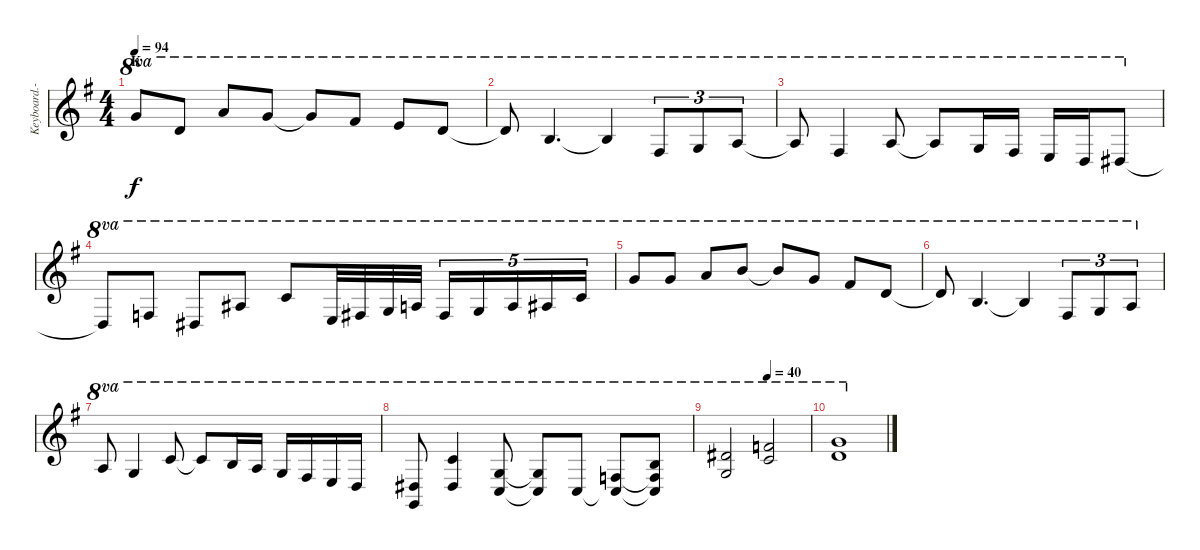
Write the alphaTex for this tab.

\track ("Keyboard.-III" "Keyboard.-") {instrument stringensemble1}
\staff {score}
\tuning (E4 B3 G3 D3 A2 E2 B1) {hide}
\ts (4 4)
\section ("" "K")
\tempo 94
\clef g2
\ks g
15.1.8{ot 8va dy f} 15.2.8{ot 8va} 17.1.8{ot 8va} 15.1.8{ot 8va} 15.1{t}.8{ot 8va} 14.1.8{ot 8va} 12.1.8{ot 8va} 15.2.8{ot 8va} |
15.2{t}.8{ot 8va} 12.2.4{d ot 8va} 12.2{t}.4{ot 8va} 2.1.8{tu (3 2) ot 8va} 3.1.8{tu (3 2) ot 8va} 5.1.8{tu (3 2) ot 8va} |
5.1{t}.8{ot 8va} 2.1.4{ot 8va} 5.1.8{ot 8va} 5.1{t}.8{ot 8va} 3.1.16{ot 8va} 2.1.16{ot 8va} 0.1.16{ot 8va} 3.2.16{ot 8va} 4.2.8{ot 8va} |
4.2{t}.8{ot 8va} 1.1.8{ot 8va} 4.2.8{ot 8va} 6.1.8{ot 8va} 8.1.8{ot 8va} 0.1.32{ot 8va} 2.1.32{ot 8va} 3.1.32{ot 8va} 5.1.32{ot 8va} 2.1.16{tu (5 4) ot 8va} 3.1.16{tu (5 4) ot 8va} 5.1.16{tu (5 4) ot 8va} 6.1.16{tu (5 4) ot 8va} 8.1.16{tu (5 4) ot 8va} |
15.1.8{ot 8va} 15.1.8{ot 8va} 17.1.8{ot 8va} 19.1.8{ot 8va} 19.1{t}.8{ot 8va} 15.1.8{ot 8va} 14.1.8{ot 8va} 15.2.8{ot 8va} |
15.2{t}.8{ot 8va} 12.2.4{d ot 8va} 12.2{t}.4{ot 8va} 2.1.8{tu (3 2) ot 8va} 3.1.8{tu (3 2) ot 8va} 5.1.8{tu (3 2) ot 8va} |
5.1.8{ot 8va} 3.1.4{ot 8va} 8.1.8{ot 8va} 8.1{t}.8{ot 8va} 7.1.16{ot 8va} 5.1.16{ot 8va} 3.1.16{ot 8va} 2.1.16{ot 8va} 0.1.16{ot 8va} 3.2.16{ot 8va} |
(4.2 0.3).8{ot 8va} (8.1 4.2).4{ot 8va} (3.1 1.2).8{ot 8va} (3.1{t} 1.2{t}).8{ot 8va} 5.3.8{ot 8va} (6.2 5.3{t}).8{ot 8va} (7.1 6.2{t} 5.3{t}).8{ot 8va} |
\tempo (40 0.5)
(11.1 8.2).2{ot 8va} (13.1 13.2).2{ot 8va} |
(15.1 15.2).1{ot 8va}
